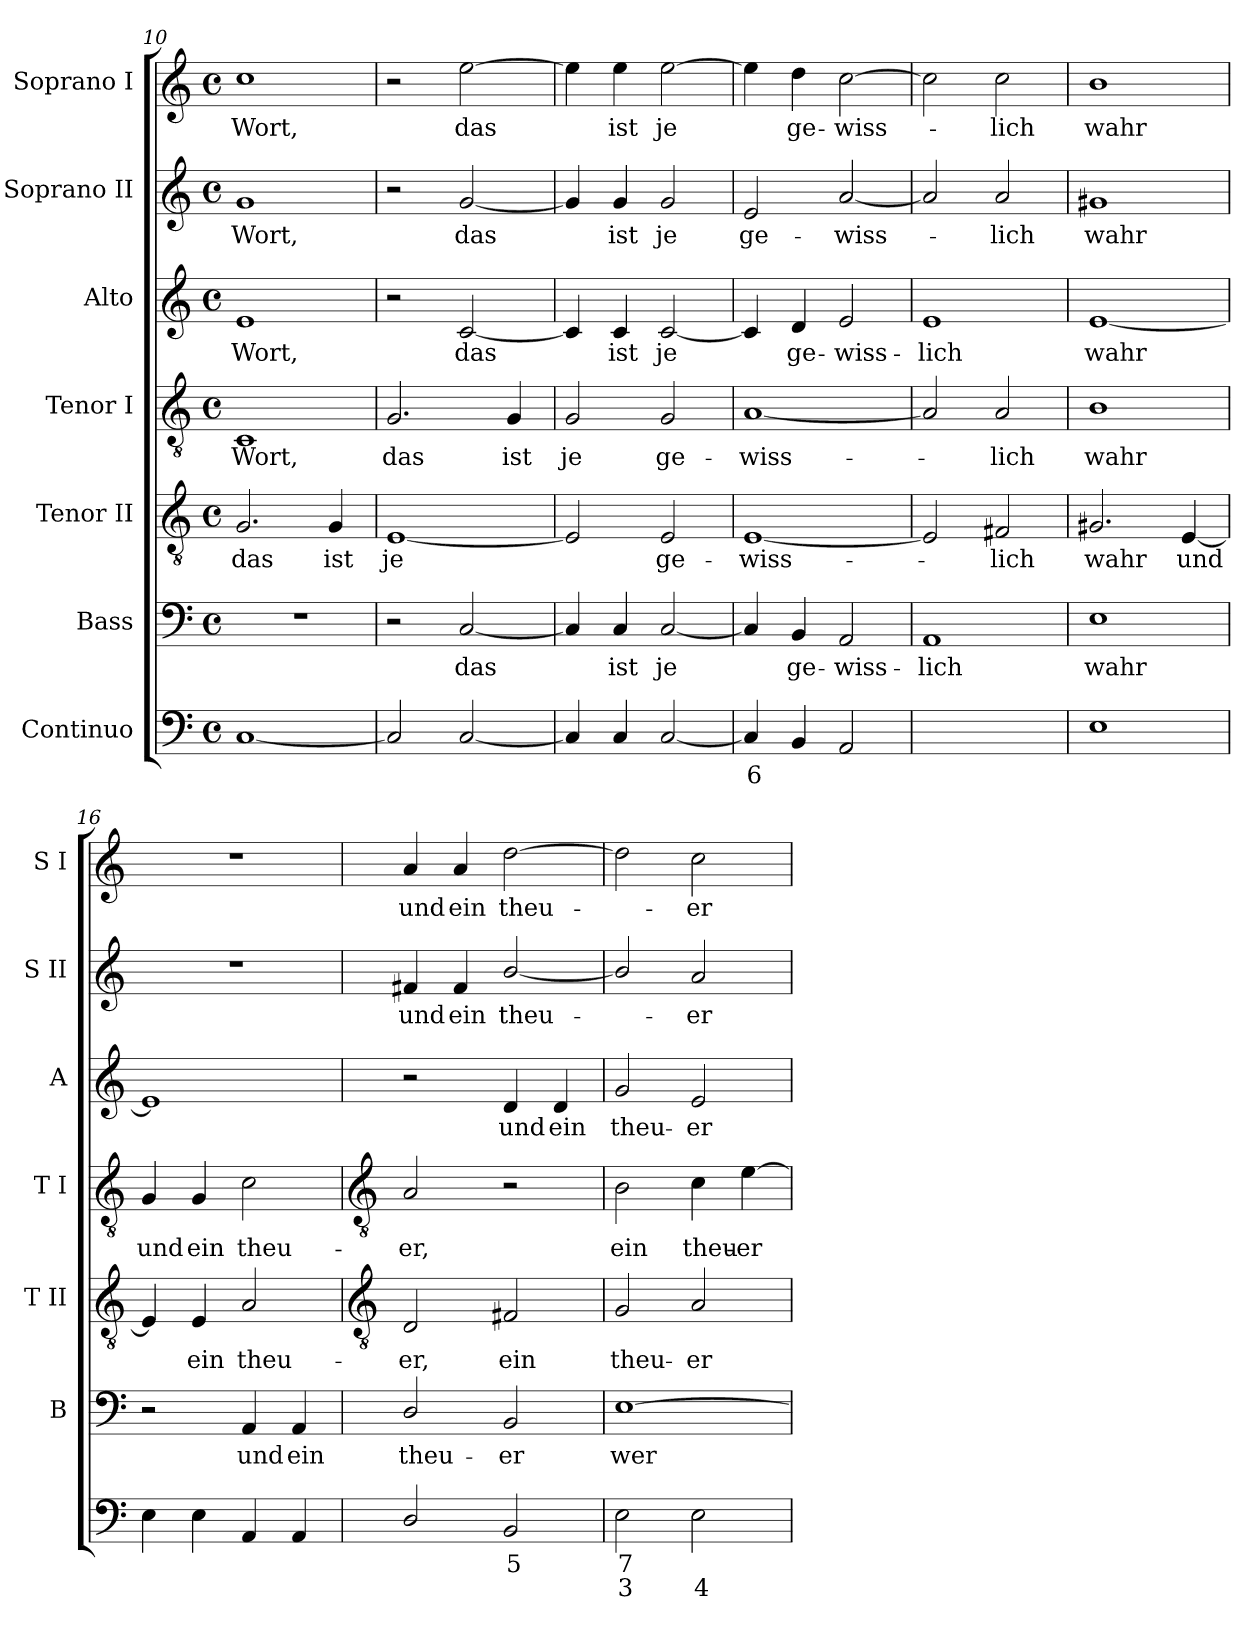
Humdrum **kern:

**kern	**text	**text	**kern	**text	**kern	**text	**kern	**text	**kern	**text	**kern	**text	**kern	**text
*part7	*part7	*part7	*part6	*part6	*part5	*part5	*part4	*part4	*part3	*part3	*part2	*part2	*part1	*part1
*staff7	*staff7	*staff7	*staff6	*staff6	*staff5	*staff5	*staff4	*staff4	*staff3	*staff3	*staff2	*staff2	*staff1	*staff1
*I"Continuo	*	*	*I"Bass	*	*I"Tenor II	*	*I"Tenor I	*	*I"Alto	*	*I"Soprano II	*	*I"Soprano I	*
*	*	*	*I'B	*	*I'T II	*	*I'T I	*	*I'A	*	*I'S II	*	*I'S I	*
*clefF4	*	*	*clefF4	*	*clefGv2	*	*clefGv2	*	*clefG2	*	*clefG2	*	*clefG2	*
*k[]	*	*	*k[]	*	*k[]	*	*k[]	*	*k[]	*	*k[]	*	*k[]	*
*C:	*	*	*C:	*	*C:	*	*C:	*	*C:	*	*C:	*	*C:	*
*M4/4	*	*	*M4/4	*	*M4/4	*	*M4/4	*	*M4/4	*	*M4/4	*	*M4/4	*
*met(c)	*	*	*met(c)	*	*met(c)	*	*met(c)	*	*met(c)	*	*met(c)	*	*met(c)	*
=10	=10	=10	=10	=10	=10	=10	=10	=10	=10	=10	=10	=10	=10	=10
!	!	!	!	!	!	!LO:LY:b	!	!LO:LY:b	!	!LO:LY:b	!	!LO:LY:b	!	!LO:LY:b
[1C	.	.	1r	.	2.G	das	1C	Wort,	1e	Wort,	1g	Wort,	1cc	Wort,
!	!	!	!	!	!	!LO:LY:b	!	!	!	!	!	!	!	!
.	.	.	.	.	4G	ist	.	.	.	.	.	.	.	.
=11	=11	=11	=11	=11	=11	=11	=11	=11	=11	=11	=11	=11	=11	=11
!	!	!	!	!	!	!LO:LY:b	!	!LO:LY:b	!	!	!	!	!	!
2C]	.	.	2r	.	[1E	je	2.G	das	2r	.	2r	.	2r	.
!	!	!	!	!LO:LY:b	!	!	!	!	!	!LO:LY:b	!	!LO:LY:b	!	!LO:LY:b
[2C	.	.	[2C	das	.	.	.	.	[2c	das	[2g	das	[2ee	das
!	!	!	!	!	!	!	!	!LO:LY:b	!	!	!	!	!	!
.	.	.	.	.	.	.	4G	ist	.	.	.	.	.	.
=12	=12	=12	=12	=12	=12	=12	=12	=12	=12	=12	=12	=12	=12	=12
!	!	!	!	!	!	!	!	!LO:LY:b	!	!	!	!	!	!
4C]	.	.	4C]	.	2E]	.	2G	je	4c]	.	4g]	.	4ee]	.
!	!	!	!	!LO:LY:b	!	!	!	!	!	!LO:LY:b	!	!LO:LY:b	!	!LO:LY:b
4C	.	.	4C	ist	.	.	.	.	4c	ist	4g	ist	4ee	ist
!	!	!	!	!LO:LY:b	!	!LO:LY:b	!	!LO:LY:b	!	!LO:LY:b	!	!LO:LY:b	!	!LO:LY:b
[2C	.	.	[2C	je	2E	ge-	2G	ge-	[2c	je	2g	je	[2ee	je
=13	=13	=13	=13	=13	=13	=13	=13	=13	=13	=13	=13	=13	=13	=13
!	!LO:LY:b	!	!	!	!	!LO:LY:b	!	!LO:LY:b	!	!	!	!LO:LY:b	!	!
4C]	6	.	4C]	.	[1E	-wiss-	[1A	-wiss-	4c]	.	2e	ge-	4ee]	.
!	!	!	!	!LO:LY:b	!	!	!	!	!	!LO:LY:b	!	!	!	!LO:LY:b
4BB	.	.	4BB	ge-	.	.	.	.	4d	ge-	.	.	4dd	ge-
!	!	!	!	!LO:LY:b	!	!	!	!	!	!LO:LY:b	!	!LO:LY:b	!	!LO:LY:b
2AA	.	.	2AA	-wiss-	.	.	.	.	2e	-wiss-	[2a	-wiss-	[2cc	-wiss-
=14	=14	=14	=14	=14	=14	=14	=14	=14	=14	=14	=14	=14	=14	=14
!	!LO:LY:b	!	!	!LO:LY:b	!	!	!	!	!	!LO:LY:b	!	!	!	!
[2AAyy	5	.	1AA	-lich	2E]	.	2A]	.	1e	-lich	2a]	.	2cc]	.
!	!LO:LY:b	!	!	!	!	!LO:LY:b	!	!LO:LY:b	!	!	!	!LO:LY:b	!	!LO:LY:b
2AAyy]	6	.	.	.	2F#X	lich	2A	lich	.	.	2a	lich	2cc	lich
=15	=15	=15	=15	=15	=15	=15	=15	=15	=15	=15	=15	=15	=15	=15
!	!	!	!	!LO:LY:b	!	!LO:LY:b	!	!LO:LY:b	!	!LO:LY:b	!	!LO:LY:b	!	!LO:LY:b
1E	.	.	1E	wahr	2.G#X	wahr	1B	wahr	[1e	wahr	1g#X	wahr	1b	wahr
!	!	!	!	!	!	!LO:LY:b	!	!	!	!	!	!	!	!
.	.	.	.	.	[4E	und	.	.	.	.	.	.	.	.
=16	=16	=16	=16	=16	=16	=16	=16	=16	=16	=16	=16	=16	=16	=16
!	!	!	!	!	!	!	!	!LO:LY:b	!	!	!	!	!	!
4E	.	.	2r	.	4E]	.	4G	und	1e]	.	1r	.	1r	.
!	!	!	!	!	!	!LO:LY:b	!	!LO:LY:b	!	!	!	!	!	!
4E	.	.	.	.	4E	ein	4G	ein	.	.	.	.	.	.
!	!	!	!	!LO:LY:b	!	!LO:LY:b	!	!LO:LY:b	!	!	!	!	!	!
4AA	.	.	4AA	und	2A	theu-	2c	theu-	.	.	.	.	.	.
!	!	!	!	!LO:LY:b	!	!	!	!	!	!	!	!	!	!
4AA	.	.	4AA	ein	.	.	.	.	.	.	.	.	.	.
!!LO:LB:g=z
=17	=17	=17	=17	=17	=17	=17	=17	=17	=17	=17	=17	=17	=17	=17
*	*	*	*	*	*clefGv2	*	*clefGv2	*	*	*	*	*	*	*
!	!	!	!	!LO:LY:b	!	!LO:LY:b	!	!LO:LY:b	!	!	!	!LO:LY:b	!	!LO:LY:b
2D/	.	.	2D/	theu-	2D	-er,	2A	-er,	2r	.	4f#X	und	4a	und
!	!	!	!	!	!	!	!	!	!	!	!	!LO:LY:b	!	!LO:LY:b
.	.	.	.	.	.	.	.	.	.	.	4f#	ein	4a	ein
!	!LO:LY:b	!	!	!LO:LY:b	!	!LO:LY:b	!	!	!	!LO:LY:b	!	!LO:LY:b	!	!LO:LY:b
2BB	5	.	2BB	-er	2F#X	ein	2r	.	4d	und	[2b/	theu-	[2dd	theu-
!	!	!	!	!	!	!	!	!	!	!LO:LY:b	!	!	!	!
.	.	.	.	.	.	.	.	.	4d	ein	.	.	.	.
=18	=18	=18	=18	=18	=18	=18	=18	=18	=18	=18	=18	=18	=18	=18
!	!LO:LY:b	!LO:LY:b	!	!LO:LY:b	!	!LO:LY:b	!	!LO:LY:b	!	!LO:LY:b	!	!	!	!
2E	7	3	[1E	wer-	2G	theu-	2B	ein	2g	theu-	2b/]	.	2dd]	.
!	!	!LO:LY:b	!	!	!	!LO:LY:b	!	!LO:LY:b	!	!LO:LY:b	!	!LO:LY:b	!	!LO:LY:b
2E	.	4	.	.	2A	-er	4c	theu-	2e	-er	2a	er	2cc	er
!	!	!	!	!	!	!	!	!LO:LY:b	!	!	!	!	!	!
.	.	.	.	.	.	.	[4e	-er	.	.	.	.	.	.
=	=	=	=	=	=	=	=	=	=	=	=	=	=	=
*-	*-	*-	*-	*-	*-	*-	*-	*-	*-	*-	*-	*-	*-	*-
